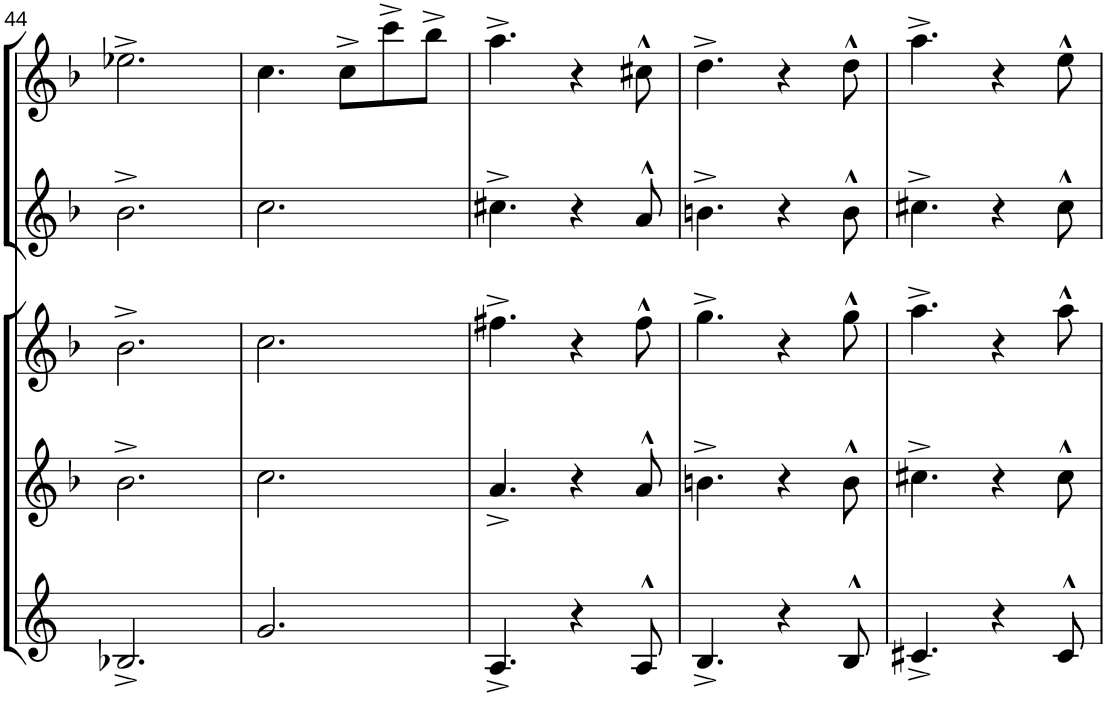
**kern	**kern	**kern	**kern	**kern
*part5	*part4	*part3	*part2	*part1
*staff5	*staff4	*staff3	*staff2	*staff1
*I"Bari	*I"Tnr 2	*I"Tnr 1	*I"Trpt 2	*I"Trpt 1
!!LO:PB:g=z
*clefG2	*clefG2	*clefG2	*clefG2	*clefG2
*Trd12c21	*Trd8c14	*Trd8c14	*Trd1c2	*Trd1c2
*k[]	*k[b-]	*k[b-]	*k[b-]	*k[b-]
*	*F:	*F:	*F:	*F:
*M6/8	*M6/8	*M6/8	*M6/8	*M6/8
=44	=44	=44	=44	=44
2.B-X^/	2.b-^\	2.b-^\	2.b-^\	2.ee-X^\
=45	=45	=45	=45	=45
2.g/	2.cc\	2.cc\	2.cc\	4.cc\
.	.	.	.	8cc^\L
.	.	.	.	8ccc^\
.	.	.	.	8bb-^\J
=46	=46	=46	=46	=46
4.A^/	4.a^/	4.ff#X^\	4.cc#X^\	4.aa^\
4r	4r	4r	4r	4r
8A^^/	8a^^/	8ff#^^\	8a^^/	8cc#X^^\
=47	=47	=47	=47	=47
4.B^/	4.bn^\	4.gg^\	4.bn^\	4.dd^\
4r	4r	4r	4r	4r
8B^^/	8b^^\	8gg^^\	8b^^\	8dd^^\
=48	=48	=48	=48	=48
4.c#X^/	4.cc#X^\	4.aa^\	4.cc#X^\	4.aa^\
4r	4r	4r	4r	4r
8c#^^/	8cc#^^\	8aa^^\	8cc#^^\	8ee^^\
=	=	=	=	=
*-	*-	*-	*-	*-
